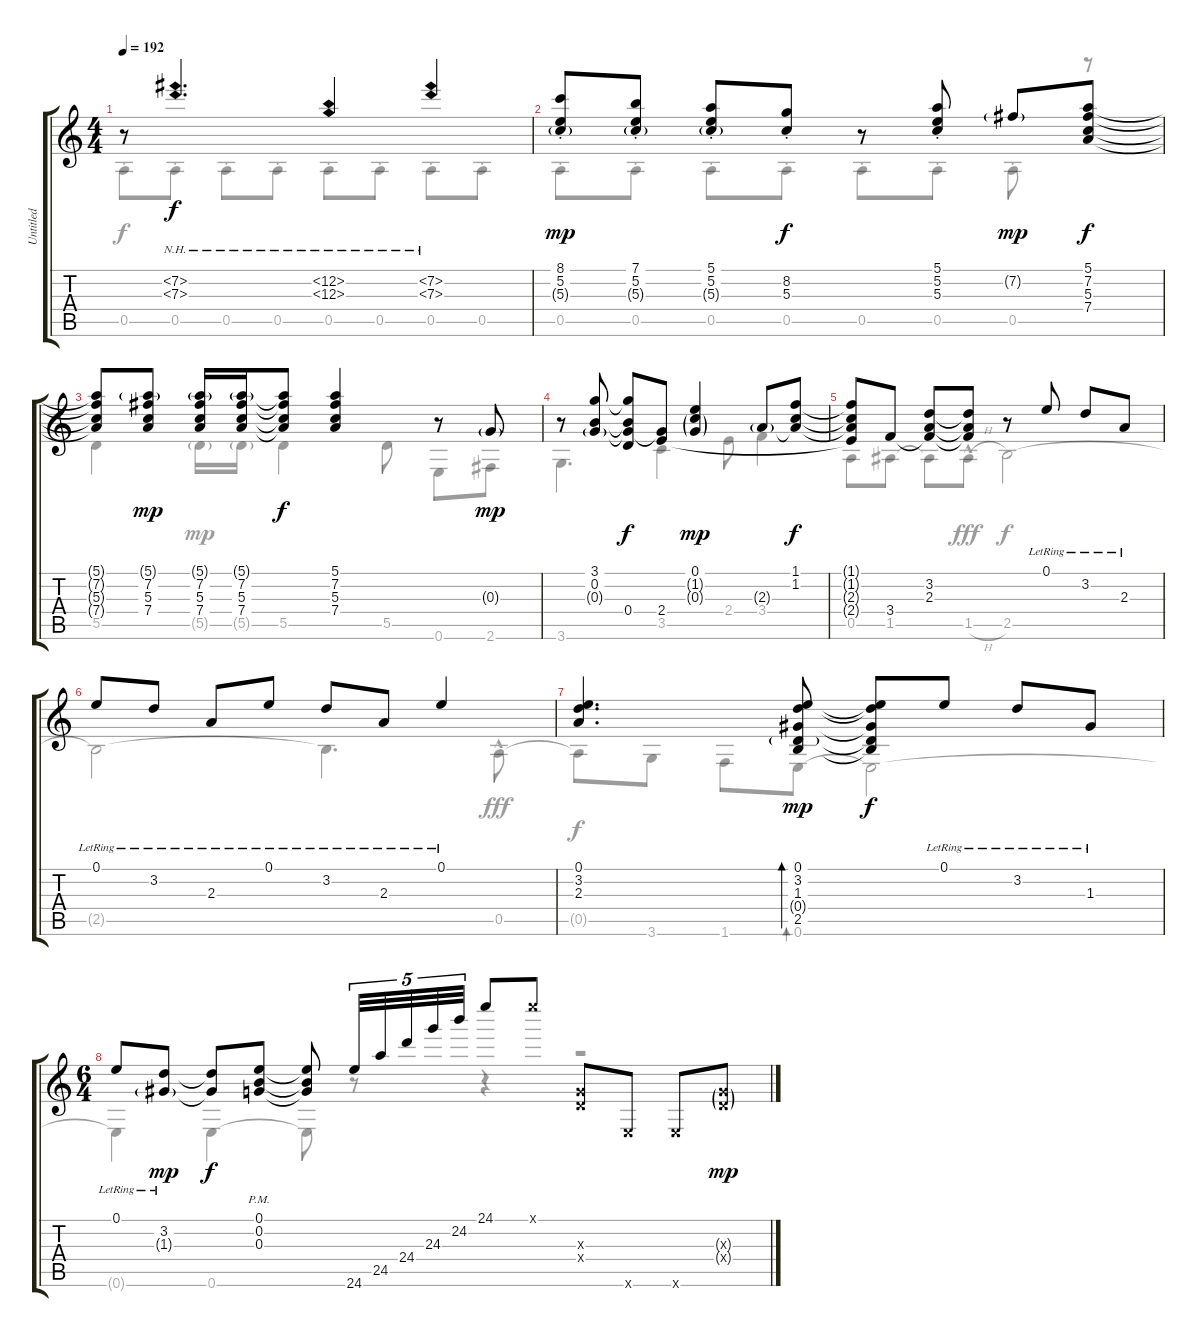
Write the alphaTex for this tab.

\track ("Untitled" "Untitled") {instrument acousticguitarnylon}
\staff {score tabs}
\tuning (E4 B3 G3 D3 A2 E2) {hide}
\voice
\ts (4 4)
\tempo 192
\clef g2
\ks c
r.8{dy mp} (7.2{nh} 7.3{nh}).4{d dy f} (12.2{nh} 12.3{nh}).4 (7.2{nh} 7.3{nh}).4 |
(8.1{st} 5.2{st} 5.3{g st}).8{dy mp} (7.1{st} 5.2{st} 5.3{g st}).8 (5.1{st} 5.2{st} 5.3{g st}).8 (8.2{st} 5.3{st}).8{dy f} r.8 (5.1{st} 5.2{st} 5.3{st}).8 7.2{g}.8{dy mp} (5.1 7.2 5.3 7.4).8{dy f} |
(5.1{t} 7.2{t} 5.3{t} 7.4{t}).8 (5.1{g} 7.2 5.3 7.4).8{dy mp} (5.1{g} 7.2 5.3 7.4).16 (5.1{g} 7.2 5.3 7.4).16 (5.1{t} 7.2{t} 5.3{t} 7.4{t}).8{dy f} (5.1 7.2 5.3 7.4).4 r.8 0.3{g}.8{dy mp} |
r.8 (3.1 0.2 0.3{g}).8 (3.1{t} 0.2{t} 0.3{t} 0.4).8{dy f} (0.3{t} 2.4).8 (0.1 1.2{g} 0.3{g}).4{dy mp} 2.3{g}.8 (1.1 1.2 2.3{t}).8{dy f} |
(1.1{t} 1.2{t} 2.3{t} 2.4{t}).8 3.4.8 (3.2 2.3 3.4{t}).8 (3.2{t} 2.3{t} 3.4{t}).8 r.8 0.1{lr}.8 3.2{lr}.8 2.3{lr}.8 |
0.1{lr}.8 3.2{lr}.8 2.3{lr}.8 0.1{lr}.8 3.2{lr}.8 2.3{lr}.8 0.1{lr}.4 |
(0.1 3.2 2.3).4{d} (0.1 3.2 1.3 0.4{g} 2.5).8{bd 30 dy mp} (0.1{t} 3.2{t} 1.3{t} 0.4{t} 2.5{t}).8{dy f} 0.1{lr}.8 3.2{lr}.8 1.3{lr}.8 |
\ts (6 4)
0.1{lr}.8 (3.2{lr} 1.3{g lr}).8{dy mp} (3.2{t} 1.3{t}).8{dy f} (0.1{pm} 0.2{pm} 0.3{pm}).8 (0.1{t} 0.2{t} 0.3{t}).8 24.6.32{tu (5 4)} 24.5.32{tu (5 4)} 24.4.32{tu (5 4)} 24.3.32{tu (5 4)} 24.2.32{tu (5 4)} 24.1.8 24.1{x}.8 (0.3{x} 0.4{x}).8 0.6{x}.8 0.6{x}.8 (0.3{g x} 0.4{g x}).8{dy mp}
\voice
\clef g2
\ottava regular
\simile none
\ks c
0.5{st}.8{dy f} 0.5{st}.8 0.5{st}.8 0.5{st}.8 0.5{st}.8 0.5{st}.8 0.5{st}.8 0.5{st}.8 |
0.5{st}.8 0.5{st}.8 0.5{st}.8 0.5{st}.8 0.5{st}.8 0.5{st}.8 0.5{st}.8 r.8 |
5.5.4 5.5{g}.16{dy mp} 5.5{g}.16 5.5.4{dy f} 5.5.8 0.6.8 2.6.8 |
3.6.4{d} 3.5.4 2.4.8 3.4.4 |
0.5.8 1.5.8 1.5{t}.8 1.5{h hac}.8{dy fff} 2.5.2{dy f} |
2.5{t}.2 2.5{t}.4{d} 0.5{hac}.8{dy fff} |
0.5{t}.8{dy f} 3.6.8 1.6.8 0.6.8{bd 30} 0.6{t}.2 |
0.6{t}.4 0.6.4 0.6{t}.8 r.8 r.4 r.2
